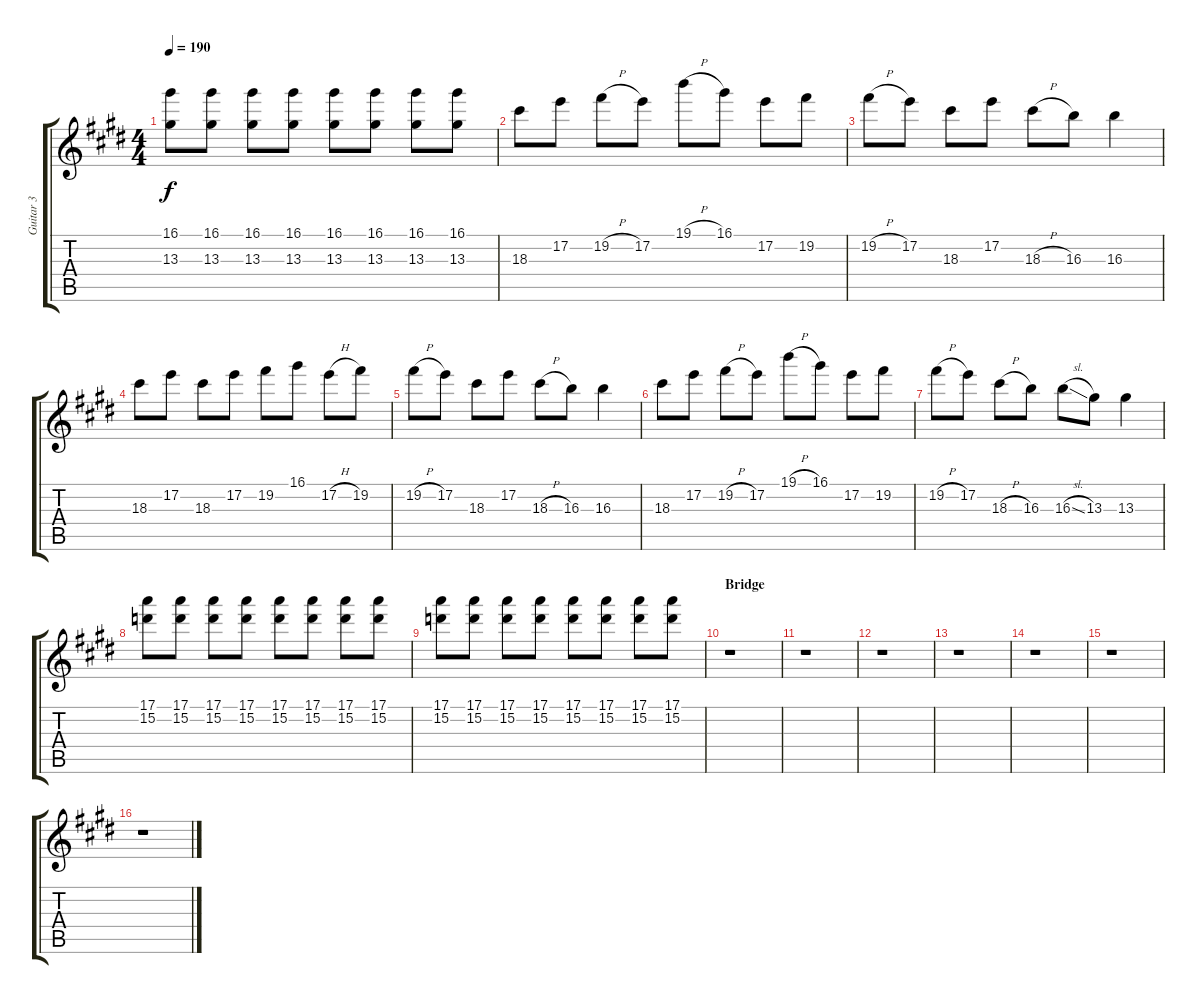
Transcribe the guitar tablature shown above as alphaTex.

\track ("Guitar 3" "Guitar 3") {instrument distortionguitar}
\staff {score tabs}
\tuning (E4 B3 G3 D3 A2 E2) {hide}
\ts (4 4)
\tempo 190
\clef g2
\ks e
(16.1 13.3).8{dy f} (16.1 13.3).8 (16.1 13.3).8 (16.1 13.3).8 (16.1 13.3).8 (16.1 13.3).8 (16.1 13.3).8 (16.1 13.3).8 |
18.3.8 17.2.8 19.2{h}.8 17.2.8 19.1{h}.8 16.1.8 17.2.8 19.2.8 |
19.2{h}.8 17.2.8 18.3.8 17.2.8 18.3{h}.8 16.3.8 16.3.4 |
18.3.8 17.2.8 18.3.8 17.2.8 19.2.8 16.1.8 17.2{h}.8 19.2.8 |
19.2{h}.8 17.2.8 18.3.8 17.2.8 18.3{h}.8 16.3.8 16.3.4 |
18.3.8 17.2.8 19.2{h}.8 17.2.8 19.1{h}.8 16.1.8 17.2.8 19.2.8 |
19.2{h}.8 17.2.8 18.3{h}.8 16.3.8 16.3{sl}.8 13.3.8 13.3.4 |
(17.1 15.2).8 (17.1 15.2).8 (17.1 15.2).8 (17.1 15.2).8 (17.1 15.2).8 (17.1 15.2).8 (17.1 15.2).8 (17.1 15.2).8 |
(17.1 15.2).8 (17.1 15.2).8 (17.1 15.2).8 (17.1 15.2).8 (17.1 15.2).8 (17.1 15.2).8 (17.1 15.2).8 (17.1 15.2).8 |
\section ("" "Bridge ")
r.1 |
r.1 |
r.1 |
r.1 |
r.1 |
r.1 |
r.1
